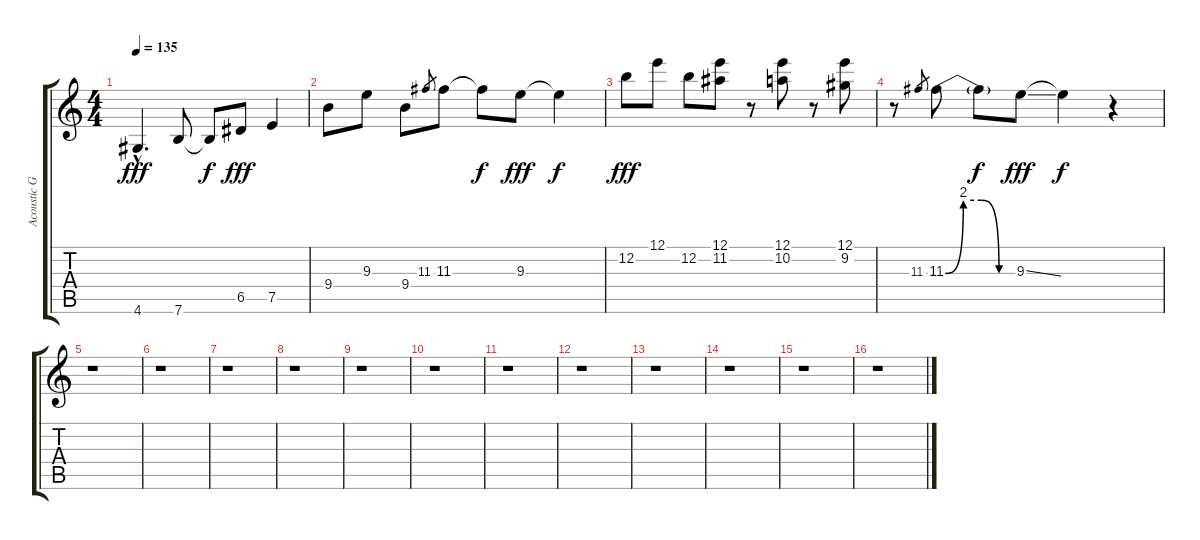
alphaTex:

\track ("Acoustic Guitar" "Acoustic G") {instrument acousticguitarsteel}
\staff {score tabs}
\tuning (E4 B3 G3 D3 A2 E2) {hide}
\ts (4 4)
\tempo 135
\clef g2
\ks c
4.6{hac}.4{d dy fff} 7.6.8 7.6{t}.8{dy f} 6.5.8{dy fff} 7.5.4 |
9.4.8 9.3.8 9.4.8 11.3.8{gr} 11.3.8 11.3{t}.8{dy f} 9.3.8{dy fff} 9.3{t}.4{dy f} |
12.2.8{dy fff} 12.1.8 12.2.8 (12.1 11.2).8 r.8 (12.1 10.2).8 r.8 (12.1 9.2).8 |
r.8 11.3.8{gr} 11.3{be (custom 0 0 15 8 30 8 45 0 60 0)}.8 11.3{t}.8{dy f} 9.3{ss}.8{dy fff} 9.3{t}.4{dy f} r.4 |
r.1 |
r.1 |
r.1 |
r.1 |
r.1 |
r.1 |
r.1 |
r.1 |
r.1 |
r.1 |
r.1 |
r.1
